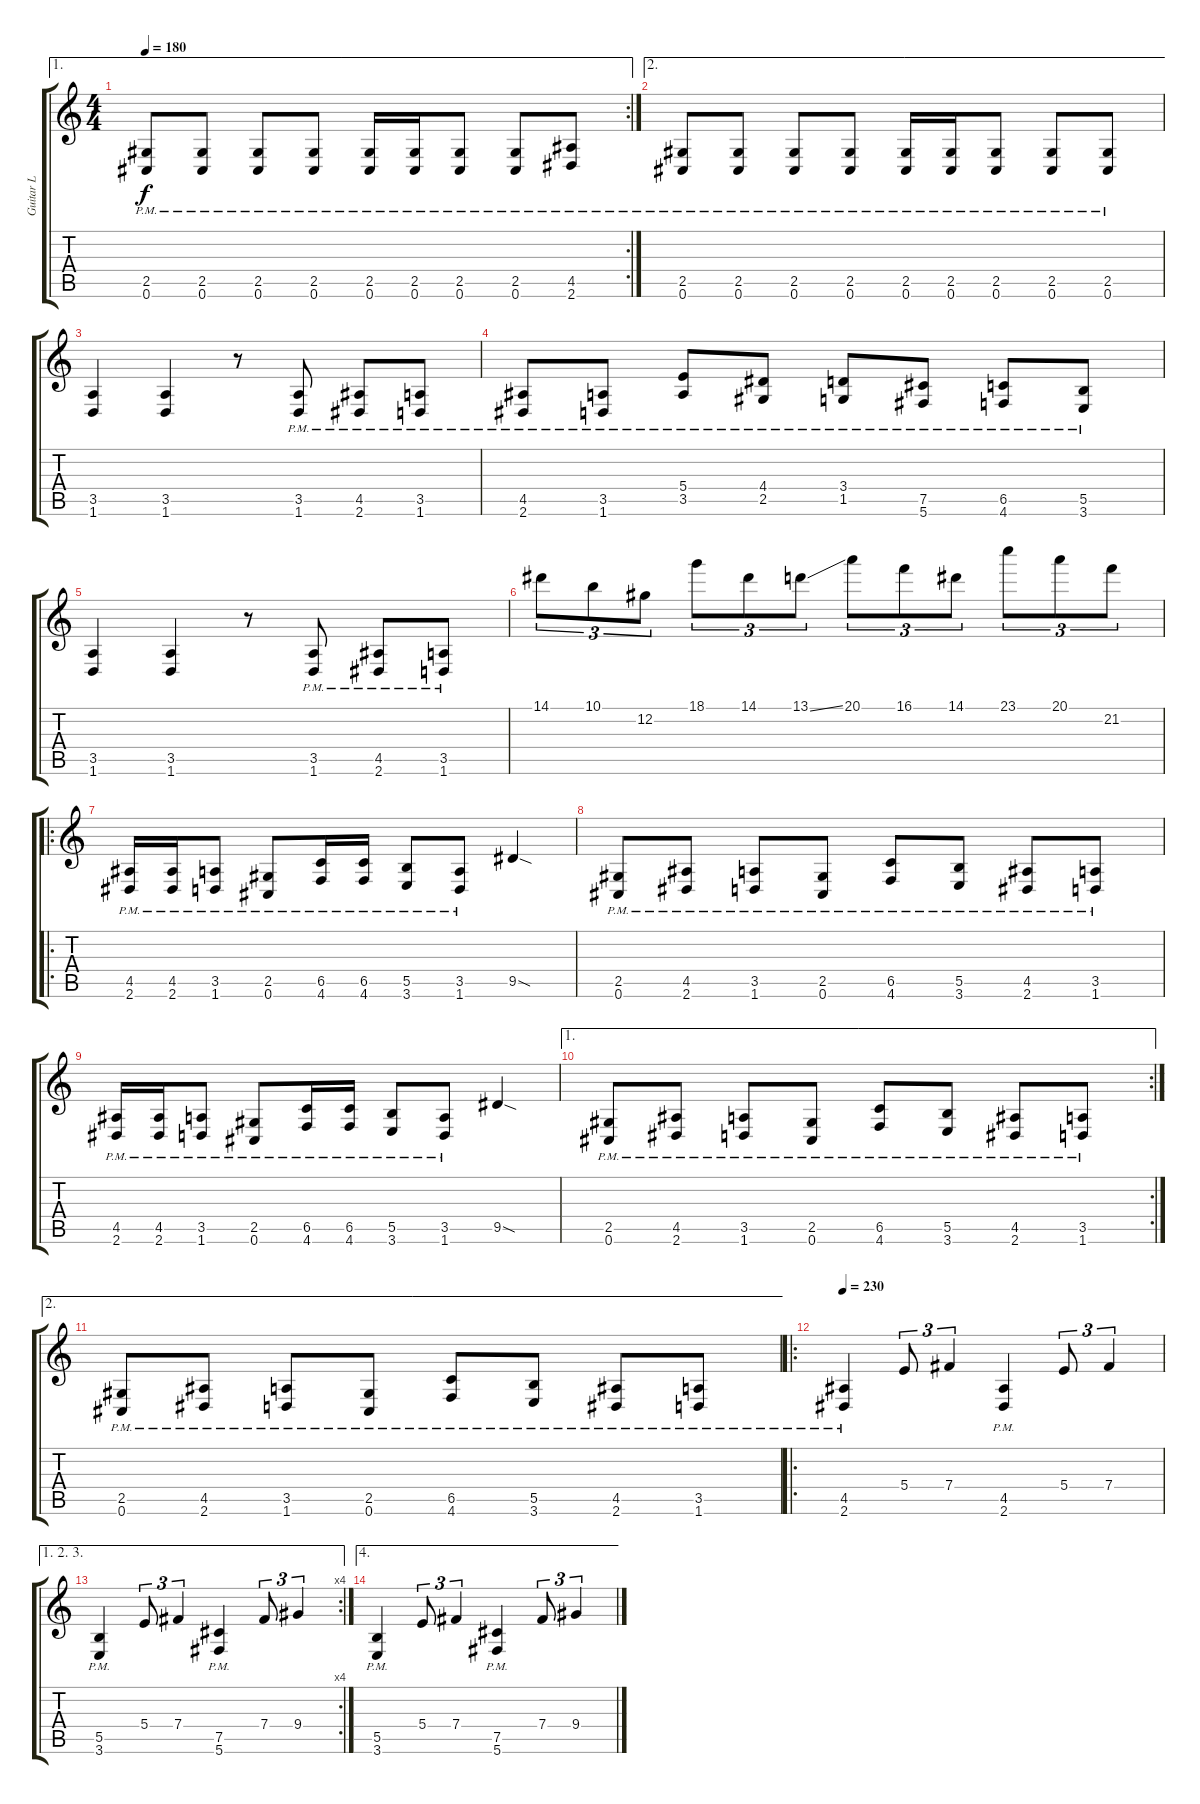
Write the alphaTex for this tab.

\track ("Guitar L" "Guitar L") {instrument distortionguitar}
\staff {score tabs}
\tuning (Db4 Ab3 E3 B2 Gb2 Db2) {hide}
\ae 1
\rc 2
\ts (4 4)
\tempo 180
\clef g2
\ks c
(2.5{pm} 0.6{pm}).8{dy f} (2.5{pm} 0.6{pm}).8 (2.5{pm} 0.6{pm}).8 (2.5{pm} 0.6{pm}).8 (2.5{pm} 0.6{pm}).16 (2.5{pm} 0.6{pm}).16 (2.5{pm} 0.6{pm}).8 (2.5{pm} 0.6{pm}).8 (4.5{pm} 2.6{pm}).8 |
\ae 2
(2.5{pm} 0.6{pm}).8 (2.5{pm} 0.6{pm}).8 (2.5{pm} 0.6{pm}).8 (2.5{pm} 0.6{pm}).8 (2.5{pm} 0.6{pm}).16 (2.5{pm} 0.6{pm}).16 (2.5{pm} 0.6{pm}).8 (2.5{pm} 0.6{pm}).8 (2.5{pm} 0.6{pm}).8 |
(3.5 1.6).4 (3.5 1.6).4 r.8 (3.5{pm} 1.6{pm}).8 (4.5{pm} 2.6{pm}).8 (3.5{pm} 1.6{pm}).8 |
(4.5{pm} 2.6{pm}).8 (3.5{pm} 1.6{pm}).8 (5.4{pm} 3.5{pm}).8 (4.4{pm} 2.5{pm}).8 (3.4{pm} 1.5{pm}).8 (7.5{pm} 5.6{pm}).8 (6.5{pm} 4.6{pm}).8 (5.5{pm} 3.6{pm}).8 |
(3.5 1.6).4 (3.5 1.6).4 r.8 (3.5{pm} 1.6{pm}).8 (4.5{pm} 2.6{pm}).8 (3.5{pm} 1.6{pm}).8 |
14.1.8{tu (3 2)} 10.1.8{tu (3 2)} 12.2.8{tu (3 2)} 18.1.8{tu (3 2)} 14.1.8{tu (3 2)} 13.1{ss}.8{tu (3 2)} 20.1.8{tu (3 2)} 16.1.8{tu (3 2)} 14.1.8{tu (3 2)} 23.1.8{tu (3 2)} 20.1.8{tu (3 2)} 21.2.8{tu (3 2)} |
\ro
(4.5{pm} 2.6{pm}).16 (4.5{pm} 2.6{pm}).16 (3.5{pm} 1.6{pm}).8 (2.5{pm} 0.6{pm}).8 (6.5{pm} 4.6{pm}).16 (6.5{pm} 4.6{pm}).16 (5.5{pm} 3.6{pm}).8 (3.5{pm} 1.6{pm}).8 9.5{sod}.4 |
(2.5{pm} 0.6{pm}).8 (4.5{pm} 2.6{pm}).8 (3.5{pm} 1.6{pm}).8 (2.5{pm} 0.6{pm}).8 (6.5{pm} 4.6{pm}).8 (5.5{pm} 3.6{pm}).8 (4.5{pm} 2.6{pm}).8 (3.5{pm} 1.6{pm}).8 |
(4.5{pm} 2.6{pm}).16 (4.5{pm} 2.6{pm}).16 (3.5{pm} 1.6{pm}).8 (2.5{pm} 0.6{pm}).8 (6.5{pm} 4.6{pm}).16 (6.5{pm} 4.6{pm}).16 (5.5{pm} 3.6{pm}).8 (3.5{pm} 1.6{pm}).8 9.5{sod}.4 |
\ae 1
\rc 2
(2.5{pm} 0.6{pm}).8 (4.5{pm} 2.6{pm}).8 (3.5{pm} 1.6{pm}).8 (2.5{pm} 0.6{pm}).8 (6.5{pm} 4.6{pm}).8 (5.5{pm} 3.6{pm}).8 (4.5{pm} 2.6{pm}).8 (3.5{pm} 1.6{pm}).8 |
\ae 2
(2.5{pm} 0.6{pm}).8 (4.5{pm} 2.6{pm}).8 (3.5{pm} 1.6{pm}).8 (2.5{pm} 0.6{pm}).8 (6.5{pm} 4.6{pm}).8 (5.5{pm} 3.6{pm}).8 (4.5{pm} 2.6{pm}).8 (3.5{pm} 1.6{pm}).8 |
\ro
\tempo 230
(4.5{pm} 2.6{pm}).4 5.4.8{tu (3 2)} 7.4.4{tu (3 2)} (4.5{pm} 2.6{pm}).4 5.4.8{tu (3 2)} 7.4.4{tu (3 2)} |
\ae (1 2 3)
\rc 4
(5.5{pm} 3.6{pm}).4 5.4.8{tu (3 2)} 7.4.4{tu (3 2)} (7.5{pm} 5.6{pm}).4 7.4.8{tu (3 2)} 9.4.4{tu (3 2)} |
\ae 4
(5.5{pm} 3.6{pm}).4 5.4.8{tu (3 2)} 7.4.4{tu (3 2)} (7.5{pm} 5.6{pm}).4 7.4.8{tu (3 2)} 9.4.4{tu (3 2)}
